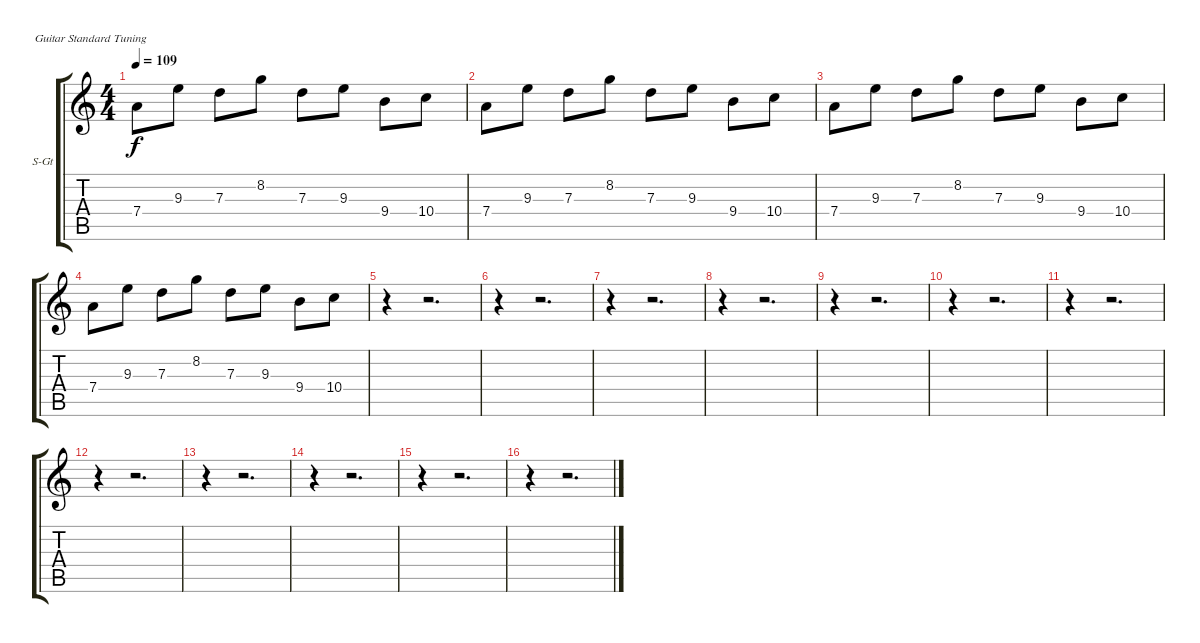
\bracketExtendMode groupsimilarinstruments
\firstSystemTrackNameOrientation horizontal
\otherSystemsTrackNameOrientation horizontal
\track ("Guitar" "S-Gt") {instrument acousticguitarsteel}
\staff {score tabs}
\tuning (E4 B3 G3 D3 A2 E2)
\ts (4 4)
\tempo 109
\clef g2
\ks c
7.4.8{dy f} 9.3.8 7.3.8 8.2.8 7.3.8 9.3.8 9.4.8 10.4.8 |
7.4.8 9.3.8 7.3.8 8.2.8 7.3.8 9.3.8 9.4.8 10.4.8 |
7.4.8 9.3.8 7.3.8 8.2.8 7.3.8 9.3.8 9.4.8 10.4.8 |
7.4.8 9.3.8 7.3.8 8.2.8 7.3.8 9.3.8 9.4.8 10.4.8 |
r.4 r.2{d} |
r.4 r.2{d} |
r.4 r.2{d} |
r.4 r.2{d} |
r.4 r.2{d} |
r.4 r.2{d} |
r.4 r.2{d} |
r.4 r.2{d} |
r.4 r.2{d} |
r.4 r.2{d} |
r.4 r.2{d} |
r.4 r.2{d}
